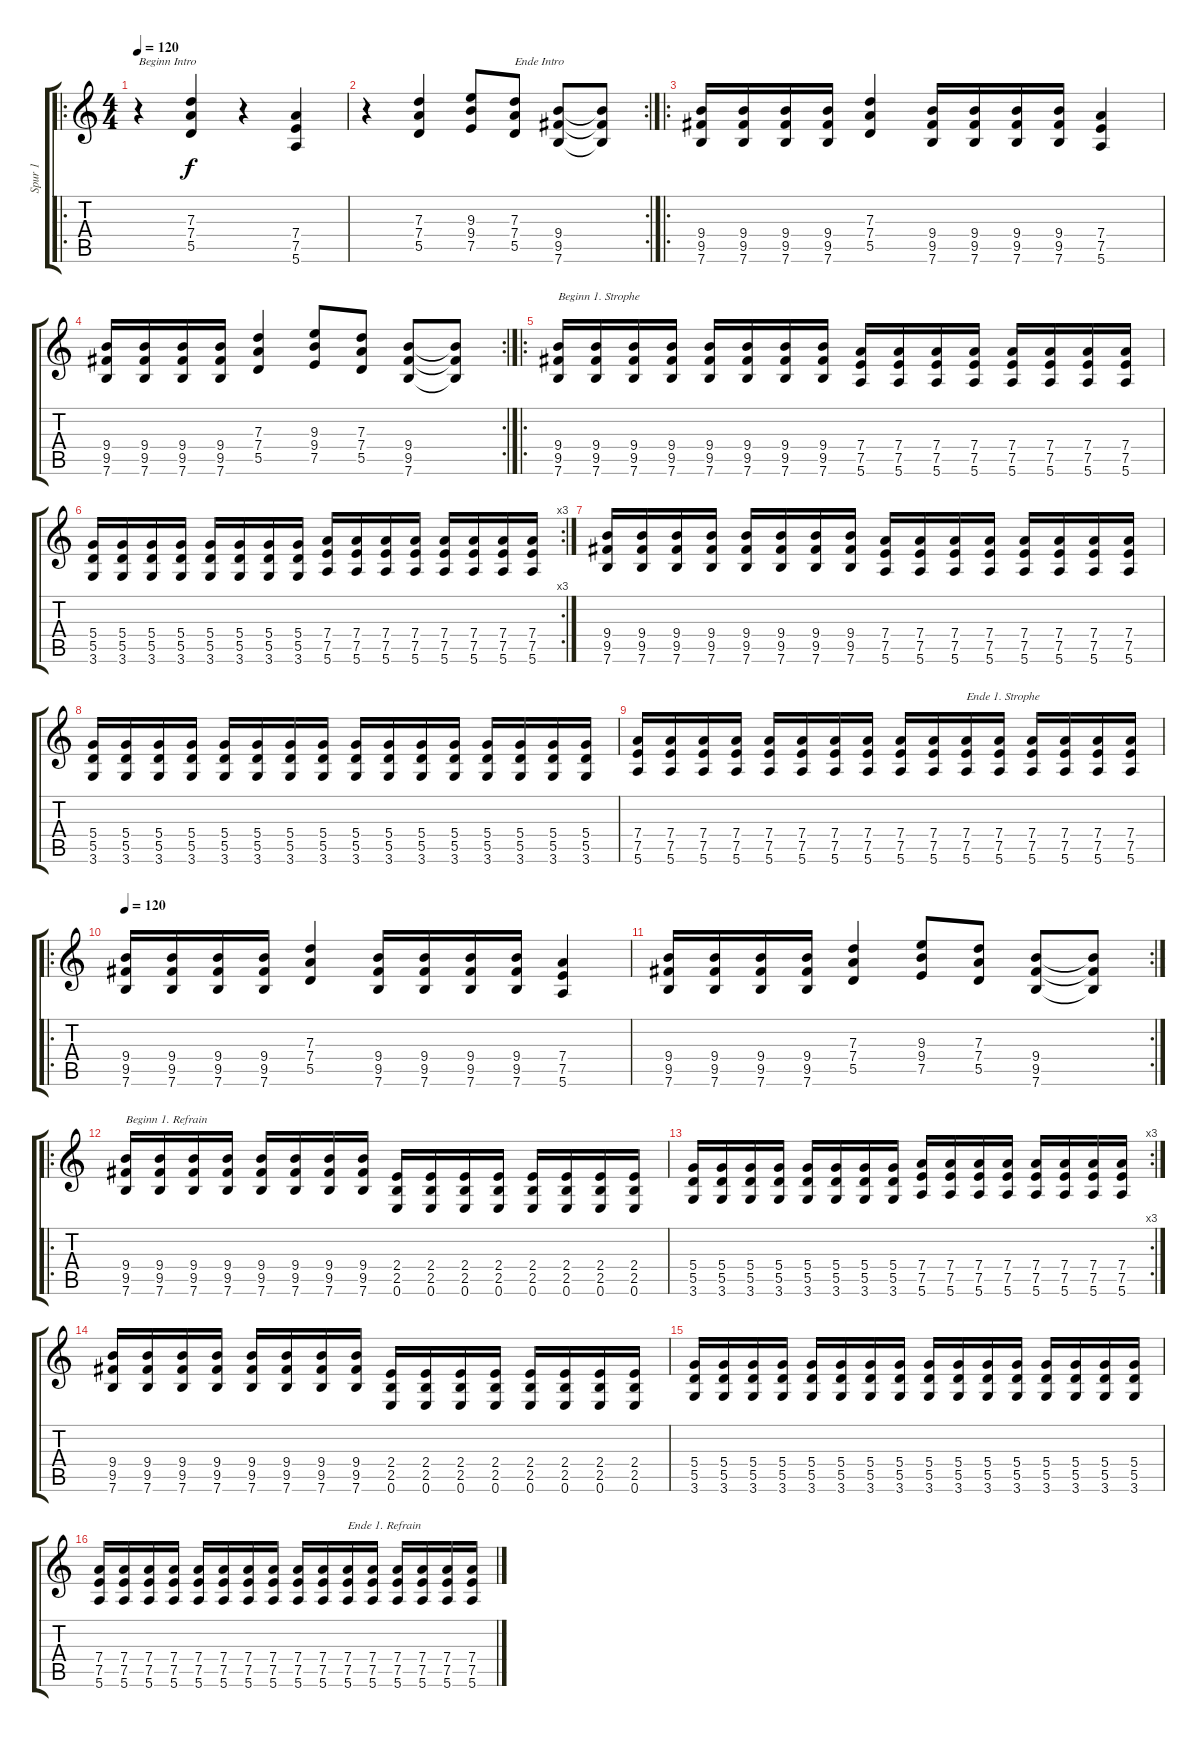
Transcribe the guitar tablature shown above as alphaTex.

\track ("Spur 1" "Spur 1") {instrument distortionguitar}
\staff {score tabs}
\tuning (E4 B3 G3 D3 A2 E2) {hide}
\ro
\ts (4 4)
\tempo 120
\clef g2
\ks c
r.4{txt "Beginn Intro" dy f instrument distortionguitar} (7.3 7.4 5.5).4{balance 16} r.4 (7.4 7.5 5.6).4{balance 0} |
\rc 2
r.4 (7.3 7.4 5.5).4{balance 16} (9.3 9.4 7.5).8{balance 8} (7.3 7.4 5.5).8{txt "Ende Intro"} (9.4 9.5 7.6).8 (9.4{t} 9.5{t} 7.6{t}).8 |
\ro
(9.4 9.5 7.6).16 (9.4 9.5 7.6).16 (9.4 9.5 7.6).16 (9.4 9.5 7.6).16 (7.3 7.4 5.5).4 (9.4 9.5 7.6).16 (9.4 9.5 7.6).16 (9.4 9.5 7.6).16 (9.4 9.5 7.6).16 (7.4 7.5 5.6).4 |
\rc 2
(9.4 9.5 7.6).16 (9.4 9.5 7.6).16 (9.4 9.5 7.6).16 (9.4 9.5 7.6).16 (7.3 7.4 5.5).4 (9.3 9.4 7.5).8 (7.3 7.4 5.5).8 (9.4 9.5 7.6).8 (9.4{t} 9.5{t} 7.6{t}).8 |
\ro
(9.4 9.5 7.6).16{txt "Beginn 1. Strophe"} (9.4 9.5 7.6).16 (9.4 9.5 7.6).16 (9.4 9.5 7.6).16 (9.4 9.5 7.6).16 (9.4 9.5 7.6).16 (9.4 9.5 7.6).16 (9.4 9.5 7.6).16 (7.4 7.5 5.6).16 (7.4 7.5 5.6).16 (7.4 7.5 5.6).16 (7.4 7.5 5.6).16 (7.4 7.5 5.6).16 (7.4 7.5 5.6).16 (7.4 7.5 5.6).16 (7.4 7.5 5.6).16 |
\rc 3
(5.4 5.5 3.6).16 (5.4 5.5 3.6).16 (5.4 5.5 3.6).16 (5.4 5.5 3.6).16 (5.4 5.5 3.6).16 (5.4 5.5 3.6).16 (5.4 5.5 3.6).16 (5.4 5.5 3.6).16 (7.4 7.5 5.6).16 (7.4 7.5 5.6).16 (7.4 7.5 5.6).16 (7.4 7.5 5.6).16 (7.4 7.5 5.6).16 (7.4 7.5 5.6).16 (7.4 7.5 5.6).16 (7.4 7.5 5.6).16 |
(9.4 9.5 7.6).16 (9.4 9.5 7.6).16 (9.4 9.5 7.6).16 (9.4 9.5 7.6).16 (9.4 9.5 7.6).16 (9.4 9.5 7.6).16 (9.4 9.5 7.6).16 (9.4 9.5 7.6).16 (7.4 7.5 5.6).16 (7.4 7.5 5.6).16 (7.4 7.5 5.6).16 (7.4 7.5 5.6).16 (7.4 7.5 5.6).16 (7.4 7.5 5.6).16 (7.4 7.5 5.6).16 (7.4 7.5 5.6).16 |
(5.4 5.5 3.6).16 (5.4 5.5 3.6).16 (5.4 5.5 3.6).16 (5.4 5.5 3.6).16 (5.4 5.5 3.6).16 (5.4 5.5 3.6).16 (5.4 5.5 3.6).16 (5.4 5.5 3.6).16 (5.4 5.5 3.6).16 (5.4 5.5 3.6).16 (5.4 5.5 3.6).16 (5.4 5.5 3.6).16 (5.4 5.5 3.6).16 (5.4 5.5 3.6).16 (5.4 5.5 3.6).16 (5.4 5.5 3.6).16 |
(7.4 7.5 5.6).16 (7.4 7.5 5.6).16 (7.4 7.5 5.6).16 (7.4 7.5 5.6).16 (7.4 7.5 5.6).16 (7.4 7.5 5.6).16 (7.4 7.5 5.6).16 (7.4 7.5 5.6).16 (7.4 7.5 5.6).16 (7.4 7.5 5.6).16 (7.4 7.5 5.6).16{txt "Ende 1. Strophe"} (7.4 7.5 5.6).16 (7.4 7.5 5.6).16 (7.4 7.5 5.6).16 (7.4 7.5 5.6).16 (7.4 7.5 5.6).16 |
\ro
\tempo 120
(9.4 9.5 7.6).16 (9.4 9.5 7.6).16 (9.4 9.5 7.6).16 (9.4 9.5 7.6).16 (7.3 7.4 5.5).4 (9.4 9.5 7.6).16 (9.4 9.5 7.6).16 (9.4 9.5 7.6).16 (9.4 9.5 7.6).16 (7.4 7.5 5.6).4 |
\rc 2
(9.4 9.5 7.6).16 (9.4 9.5 7.6).16 (9.4 9.5 7.6).16 (9.4 9.5 7.6).16 (7.3 7.4 5.5).4 (9.3 9.4 7.5).8 (7.3 7.4 5.5).8 (9.4 9.5 7.6).8 (9.4{t} 9.5{t} 7.6{t}).8 |
\ro
(9.4 9.5 7.6).16{txt "Beginn 1. Refrain"} (9.4 9.5 7.6).16 (9.4 9.5 7.6).16 (9.4 9.5 7.6).16 (9.4 9.5 7.6).16 (9.4 9.5 7.6).16 (9.4 9.5 7.6).16 (9.4 9.5 7.6).16 (2.4 2.5 0.6).16 (2.4 2.5 0.6).16 (2.4 2.5 0.6).16 (2.4 2.5 0.6).16 (2.4 2.5 0.6).16 (2.4 2.5 0.6).16 (2.4 2.5 0.6).16 (2.4 2.5 0.6).16 |
\rc 3
(5.4 5.5 3.6).16 (5.4 5.5 3.6).16 (5.4 5.5 3.6).16 (5.4 5.5 3.6).16 (5.4 5.5 3.6).16 (5.4 5.5 3.6).16 (5.4 5.5 3.6).16 (5.4 5.5 3.6).16 (7.4 7.5 5.6).16 (7.4 7.5 5.6).16 (7.4 7.5 5.6).16 (7.4 7.5 5.6).16 (7.4 7.5 5.6).16 (7.4 7.5 5.6).16 (7.4 7.5 5.6).16 (7.4 7.5 5.6).16 |
(9.4 9.5 7.6).16 (9.4 9.5 7.6).16 (9.4 9.5 7.6).16 (9.4 9.5 7.6).16 (9.4 9.5 7.6).16 (9.4 9.5 7.6).16 (9.4 9.5 7.6).16 (9.4 9.5 7.6).16 (2.4 2.5 0.6).16 (2.4 2.5 0.6).16 (2.4 2.5 0.6).16 (2.4 2.5 0.6).16 (2.4 2.5 0.6).16 (2.4 2.5 0.6).16 (2.4 2.5 0.6).16 (2.4 2.5 0.6).16 |
(5.4 5.5 3.6).16 (5.4 5.5 3.6).16 (5.4 5.5 3.6).16 (5.4 5.5 3.6).16 (5.4 5.5 3.6).16 (5.4 5.5 3.6).16 (5.4 5.5 3.6).16 (5.4 5.5 3.6).16 (5.4 5.5 3.6).16 (5.4 5.5 3.6).16 (5.4 5.5 3.6).16 (5.4 5.5 3.6).16 (5.4 5.5 3.6).16 (5.4 5.5 3.6).16 (5.4 5.5 3.6).16 (5.4 5.5 3.6).16 |
(7.4 7.5 5.6).16 (7.4 7.5 5.6).16 (7.4 7.5 5.6).16 (7.4 7.5 5.6).16 (7.4 7.5 5.6).16 (7.4 7.5 5.6).16 (7.4 7.5 5.6).16 (7.4 7.5 5.6).16 (7.4 7.5 5.6).16 (7.4 7.5 5.6).16 (7.4 7.5 5.6).16{txt "Ende 1. Refrain"} (7.4 7.5 5.6).16 (7.4 7.5 5.6).16 (7.4 7.5 5.6).16 (7.4 7.5 5.6).16 (7.4 7.5 5.6).16
